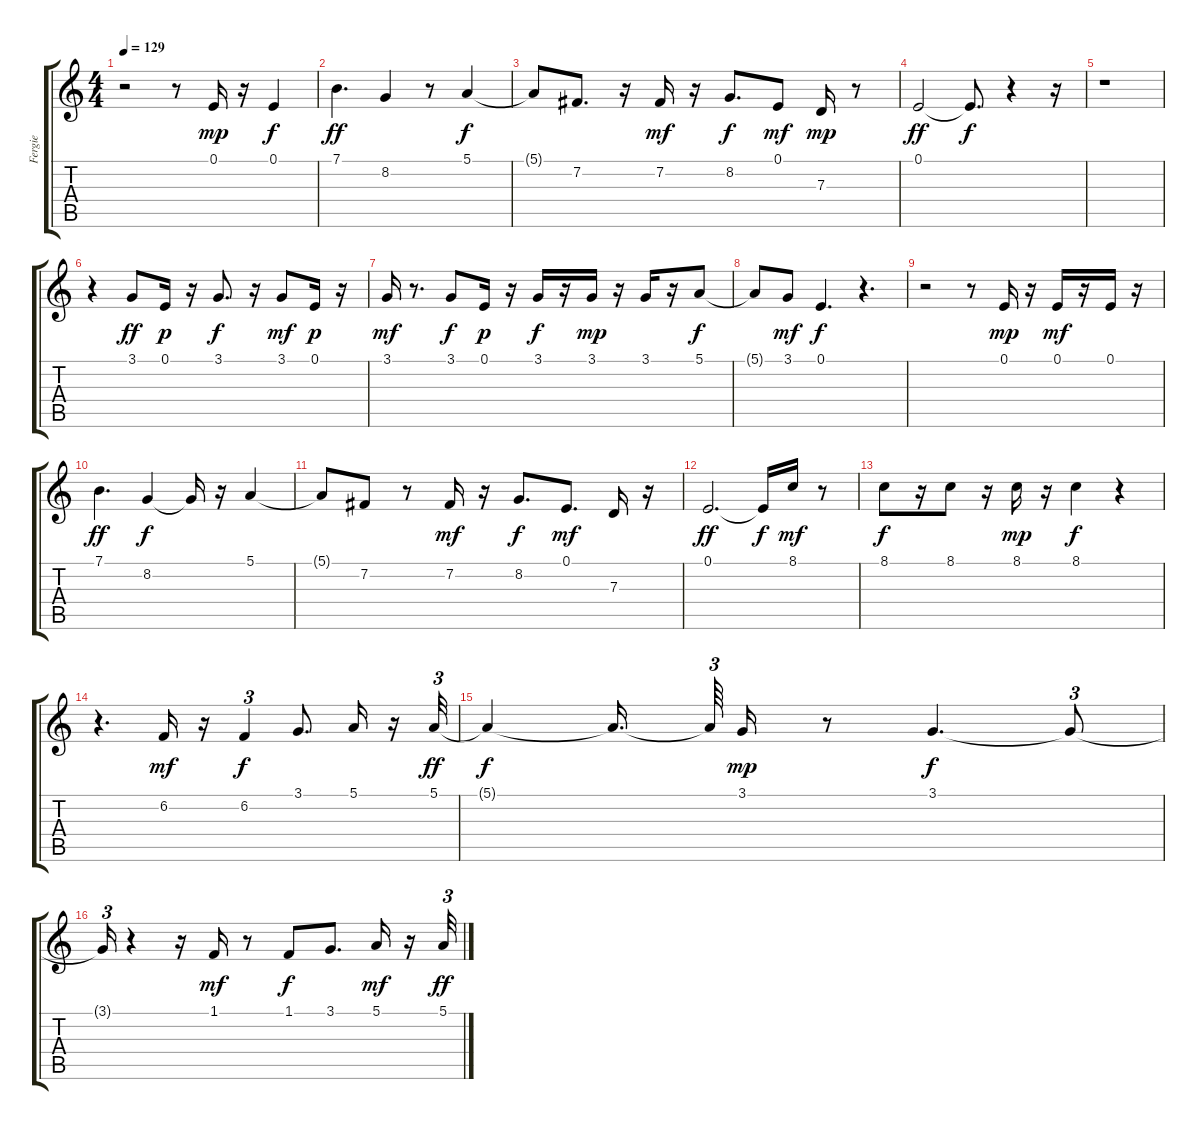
\track ("Fergie" "Fergie") {instrument vibraphone}
\staff {score tabs}
\tuning (E4 B3 G3 D3 A2 E2) {hide}
\ts (4 4)
\tempo 129
\clef g2
\ks c
r.2{dy f} r.8 0.1.16{dy mp} r.16 0.1.4{dy f} |
7.1.4{d dy ff} 8.2.4 r.8 5.1.4{dy f} |
5.1{t}.8 7.2.8{d} r.16 7.2.16{dy mf} r.16 8.2.8{d dy f} 0.1.8{dy mf} 7.3.16{dy mp} r.8 |
0.1.2{dy ff} 0.1{t}.8{d dy f} r.4 r.16 |
r.1 |
r.4 3.1.8{dy ff} 0.1.16{dy p} r.16 3.1.8{d dy f} r.16 3.1.8{dy mf} 0.1.16{dy p} r.16 |
3.1.16{dy mf} r.8{d} 3.1.8{dy f} 0.1.16{dy p} r.16 3.1.16{dy f} r.16 3.1.16{dy mp} r.16 3.1.16 r.16 5.1.8{dy f} |
5.1{t}.8 3.1.8{dy mf} 0.1.4{d dy f} r.4{d} |
r.2 r.8 0.1.16{dy mp} r.16 0.1.16{dy mf} r.16 0.1.16 r.16 |
7.1.4{d dy ff} 8.2.4{dy f} 8.2{t}.16 r.16 5.1.4 |
5.1{t}.8 7.2.8 r.8 7.2.16{dy mf} r.16 8.2.8{d dy f} 0.1.8{d dy mf} 7.3.16 r.16 |
0.1.2{d dy ff} 0.1{t}.16{dy f} 8.1.16{dy mf} r.8 |
8.1.8{dy f} r.16 8.1.8 r.16 8.1.16{dy mp} r.16 8.1.4{dy f} r.4 |
r.4{d} 6.2.16{dy mf} r.16 6.2.4{tu (3 2) dy f} 3.1.8{d} 5.1.16 r.16 5.1.32{tu (3 2) dy ff} |
5.1{t}.4{dy f} 5.1{t}.16{d beam splitsecondary} 5.1{t}.64{tu (3 2)} 3.1.16{dy mp} r.8 3.1.4{d dy f} 3.1{t}.8{tu (3 2)} |
3.1{t}.16{tu (3 2)} r.4 r.16 1.1.16{dy mf} r.8 1.1.8{dy f} 3.1.8{d} 5.1.16{dy mf} r.16 5.1.32{tu (3 2) dy ff}
